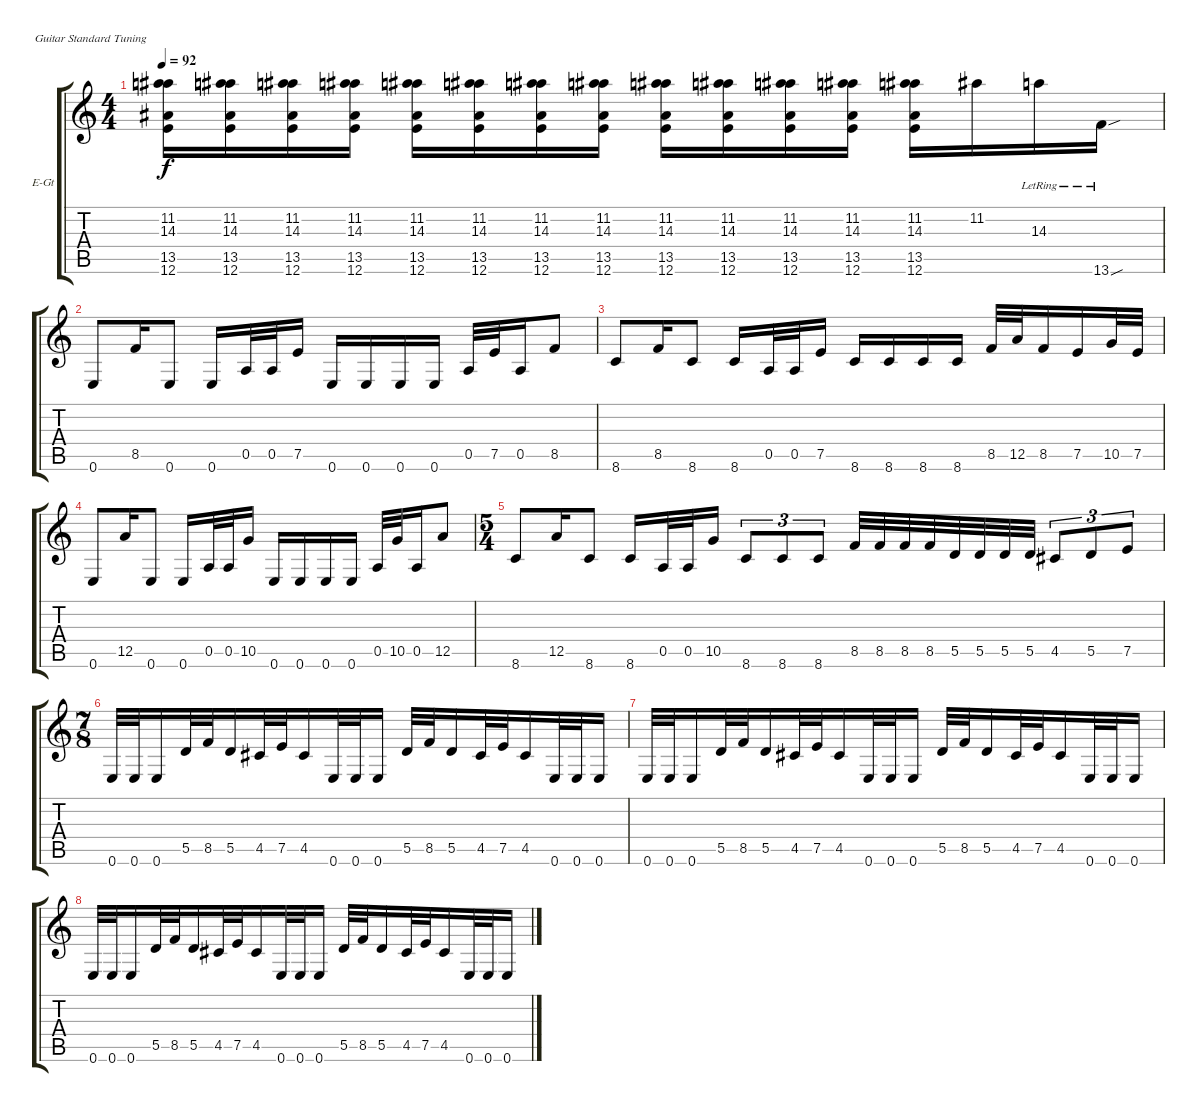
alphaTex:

\defaultSystemsLayout 4
\bracketExtendMode groupsimilarinstruments
\firstSystemTrackNameOrientation horizontal
\otherSystemsTrackNameOrientation horizontal
\track ("Distortion" "E-Gt") {instrument distortionguitar}
\staff {score tabs}
\tuning (E4 B3 G3 D3 A2 E2)
\ts (4 4)
\tempo 92
\clef g2
\scale
0.488774
\ks c
(11.2 14.3 12.6 13.5).16{dy f} (11.2 14.3 12.6 13.5).16 (11.2 14.3 12.6 13.5).16 (11.2 14.3 12.6 13.5).16 (11.2 14.3 12.6 13.5).16 (11.2 14.3 12.6 13.5).16 (11.2 14.3 12.6 13.5).16 (11.2 14.3 12.6 13.5).16 (11.2 14.3 12.6 13.5).16 (11.2 14.3 12.6 13.5).16 (11.2 14.3 12.6 13.5).16 (11.2 14.3 12.6 13.5).16 (11.2 14.3 13.5 12.6).16 11.2.16 14.3{lr}.16 13.6{sou lr}.16 |
0.6.8 8.5.16 0.6.8 0.6.16 0.5.32 0.5.32 7.5.16 0.6.16 0.6.16 0.6.16 0.6.16 0.5.32 7.5.32 0.5.16 8.5.8 |
8.6.8 8.5.16 8.6.8 8.6.16 0.5.32 0.5.32 7.5.16 8.6.16 8.6.16 8.6.16 8.6.16 8.5.32 12.5.32 8.5.16 7.5.16 10.5.32 7.5.32 |
\scale
0.503968 0.6.8 12.5.16 0.6.8 0.6.16 0.5.32 0.5.32 10.5.16 0.6.16 0.6.16 0.6.16 0.6.16 0.5.32 10.5.32 0.5.16 12.5.8 |
\ts (5 4)
\scale
0.498925 8.6.8 12.5.16 8.6.8 8.6.16 0.5.32 0.5.32 10.5.16 8.6.8{tu (3 2)} 8.6.8{tu (3 2)} 8.6.8{tu (3 2)} 8.5.32 8.5.32 8.5.32 8.5.32 5.5.32 5.5.32 5.5.32 5.5.32 4.5.8{tu (3 2)} 5.5.8{tu (3 2)} 7.5.8{tu (3 2)} |
\ts (7 8)
0.6.32 0.6.32 0.6.16 5.5.32 8.5.32 5.5.16 4.5.32 7.5.32 4.5.16 0.6.32 0.6.32 0.6.16 5.5.32 8.5.32 5.5.16 4.5.32 7.5.32 4.5.16 0.6.32 0.6.32 0.6.16 |
0.6.32 0.6.32 0.6.16 5.5.32 8.5.32 5.5.16 4.5.32 7.5.32 4.5.16 0.6.32 0.6.32 0.6.16 5.5.32 8.5.32 5.5.16 4.5.32 7.5.32 4.5.16 0.6.32 0.6.32 0.6.16 |
0.6.32 0.6.32 0.6.16 5.5.32 8.5.32 5.5.16 4.5.32 7.5.32 4.5.16 0.6.32 0.6.32 0.6.16 5.5.32 8.5.32 5.5.16 4.5.32 7.5.32 4.5.16 0.6.32 0.6.32 0.6.16
